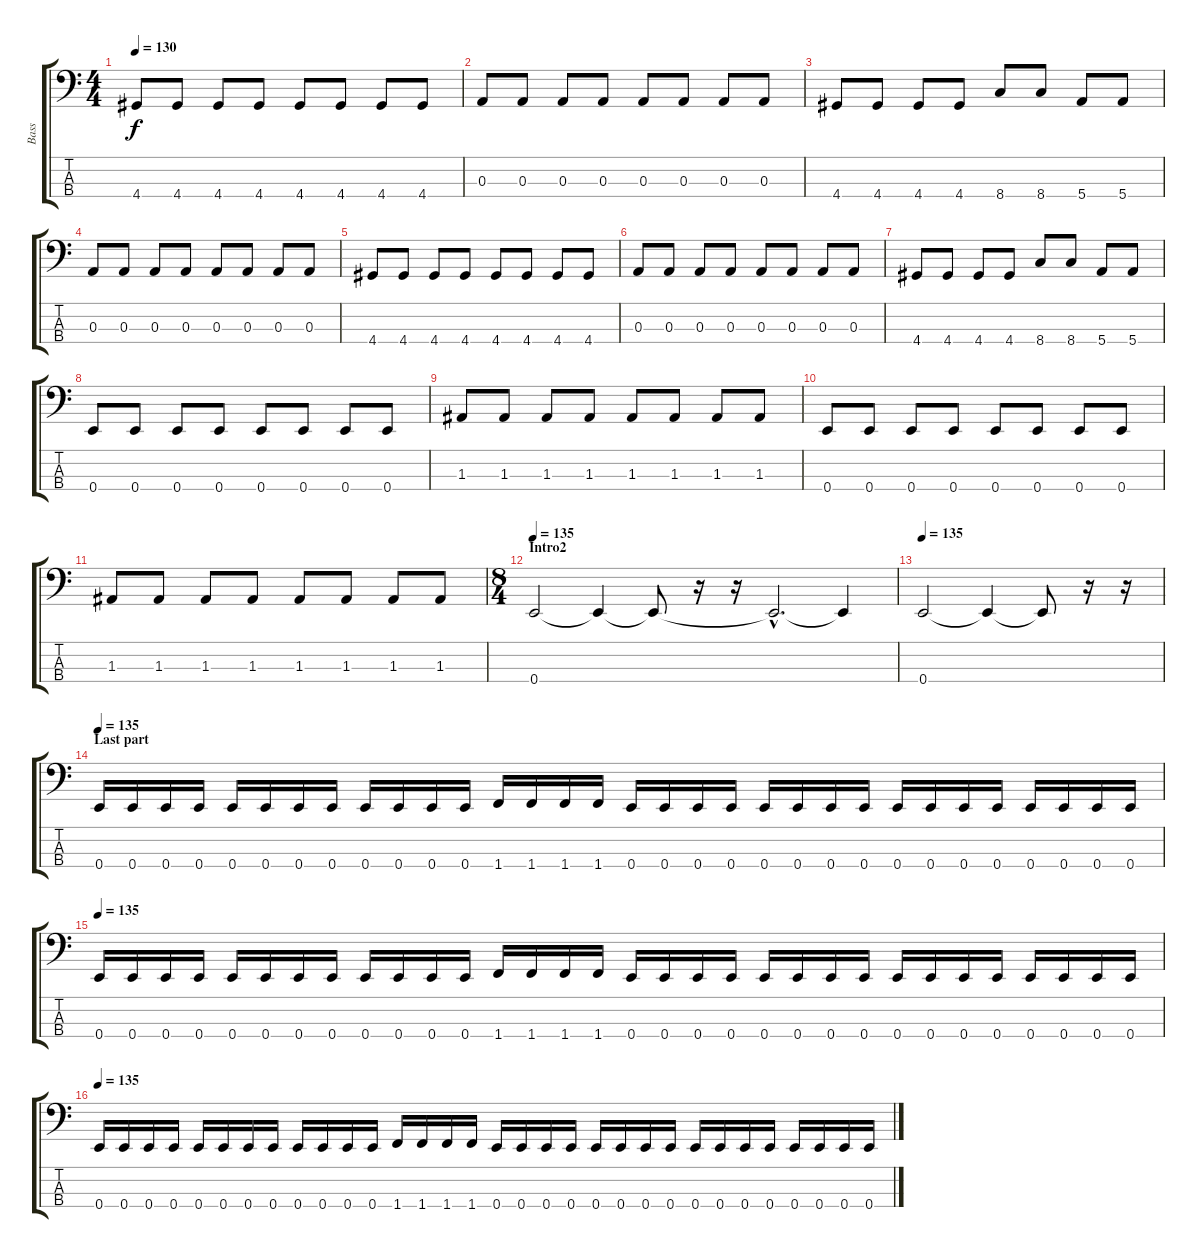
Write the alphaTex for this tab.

\track ("Bass" "Bass") {instrument electricbassfinger}
\staff {score tabs}
\tuning (G2 D2 A1 E1) {hide}
\ts (4 4)
\tempo 130
\clef f4
\ks c
4.4.8{dy f} 4.4.8 4.4.8 4.4.8 4.4.8 4.4.8 4.4.8 4.4.8 |
0.3.8 0.3.8 0.3.8 0.3.8 0.3.8 0.3.8 0.3.8 0.3.8 |
4.4.8 4.4.8 4.4.8 4.4.8 8.4.8 8.4.8 5.4.8 5.4.8 |
0.3.8 0.3.8 0.3.8 0.3.8 0.3.8 0.3.8 0.3.8 0.3.8 |
4.4.8 4.4.8 4.4.8 4.4.8 4.4.8 4.4.8 4.4.8 4.4.8 |
0.3.8 0.3.8 0.3.8 0.3.8 0.3.8 0.3.8 0.3.8 0.3.8 |
4.4.8 4.4.8 4.4.8 4.4.8 8.4.8 8.4.8 5.4.8 5.4.8 |
0.4.8 0.4.8 0.4.8 0.4.8 0.4.8 0.4.8 0.4.8 0.4.8 |
1.3.8 1.3.8 1.3.8 1.3.8 1.3.8 1.3.8 1.3.8 1.3.8 |
0.4.8 0.4.8 0.4.8 0.4.8 0.4.8 0.4.8 0.4.8 0.4.8 |
1.3.8 1.3.8 1.3.8 1.3.8 1.3.8 1.3.8 1.3.8 1.3.8 |
\ts (8 4)
\section ("" "Intro2")
\tempo 135
0.4.2 0.4{t}.4 0.4{t}.8 r.16 r.16 0.4{hac t}.2{d} 0.4{t}.4 |
\tempo 135
0.4.2 0.4{t}.4 0.4{t}.8 r.16 r.16 |
\section ("" "Last part")
\tempo 135
0.4.16 0.4.16 0.4.16 0.4.16 0.4.16 0.4.16 0.4.16 0.4.16 0.4.16 0.4.16 0.4.16 0.4.16 1.4.16 1.4.16 1.4.16 1.4.16 0.4.16 0.4.16 0.4.16 0.4.16 0.4.16 0.4.16 0.4.16 0.4.16 0.4.16 0.4.16 0.4.16 0.4.16 0.4.16 0.4.16 0.4.16 0.4.16 |
\tempo 135
0.4.16 0.4.16 0.4.16 0.4.16 0.4.16 0.4.16 0.4.16 0.4.16 0.4.16 0.4.16 0.4.16 0.4.16 1.4.16 1.4.16 1.4.16 1.4.16 0.4.16 0.4.16 0.4.16 0.4.16 0.4.16 0.4.16 0.4.16 0.4.16 0.4.16 0.4.16 0.4.16 0.4.16 0.4.16 0.4.16 0.4.16 0.4.16 |
\tempo 135
0.4.16 0.4.16 0.4.16 0.4.16 0.4.16 0.4.16 0.4.16 0.4.16 0.4.16 0.4.16 0.4.16 0.4.16 1.4.16 1.4.16 1.4.16 1.4.16 0.4.16 0.4.16 0.4.16 0.4.16 0.4.16 0.4.16 0.4.16 0.4.16 0.4.16 0.4.16 0.4.16 0.4.16 0.4.16 0.4.16 0.4.16 0.4.16
